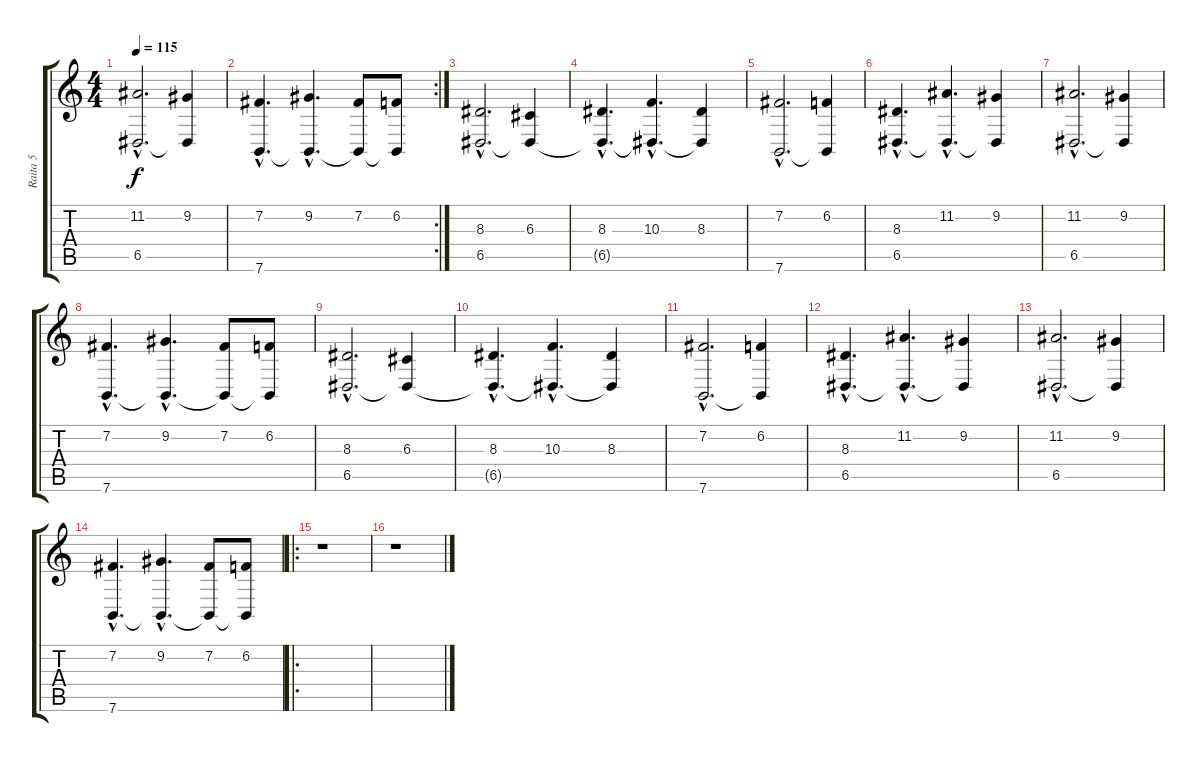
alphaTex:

\track ("Raita 5" "Raita 5") {instrument frenchhorn}
\staff {score tabs}
\tuning (E4 B3 G3 D3 A2 E2) {hide}
\ts (4 4)
\tempo 115
\clef g2
\ks c
(11.2{hac} 6.5{hac}).2{d dy f} (9.2 6.5{t}).4 |
\rc 2
(7.2{hac} 7.6{hac}).4{d} (9.2{hac} 7.6{hac t}).4{d} (7.2 7.6{t}).8 (6.2 7.6{t}).8 |
(8.3{hac} 6.5{hac}).2{d instrument pad4choir} (6.3 6.5{t}).4 |
(8.3{hac} 6.5{hac t}).4{d} (10.3{hac} 6.5{hac t}).4{d} (8.3 6.5{t}).4 |
(7.2{hac} 7.6{hac}).2{d} (6.2 7.6{t}).4 |
(8.3{hac} 6.5{hac}).4{d} (11.2{hac} 6.5{hac t}).4{d} (9.2 6.5{t}).4 |
(11.2{hac} 6.5{hac}).2{d} (9.2 6.5{t}).4 |
(7.2{hac} 7.6{hac}).4{d} (9.2{hac} 7.6{hac t}).4{d} (7.2 7.6{t}).8 (6.2 7.6{t}).8 |
(8.3{hac} 6.5{hac}).2{d instrument pad4choir} (6.3 6.5{t}).4 |
(8.3{hac} 6.5{hac t}).4{d} (10.3{hac} 6.5{hac t}).4{d} (8.3 6.5{t}).4 |
(7.2{hac} 7.6{hac}).2{d} (6.2 7.6{t}).4 |
(8.3{hac} 6.5{hac}).4{d} (11.2{hac} 6.5{hac t}).4{d} (9.2 6.5{t}).4 |
(11.2{hac} 6.5{hac}).2{d} (9.2 6.5{t}).4 |
(7.2{hac} 7.6{hac}).4{d} (9.2{hac} 7.6{hac t}).4{d} (7.2 7.6{t}).8 (6.2 7.6{t}).8 |
\ro
r.1 |
r.1
